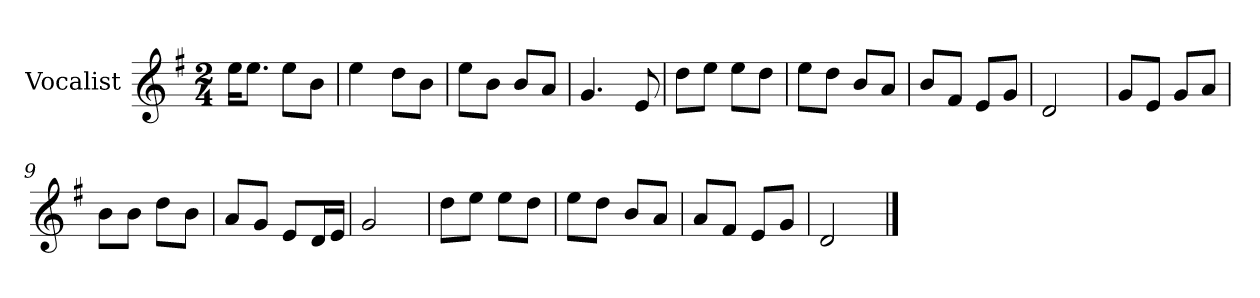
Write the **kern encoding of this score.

**kern
*part1
*staff1
*I"Vocalist
*k[f#]
*G:
*M2/4
=
16eeKL
8.eeJ
8eeL
8bJ
=1
4ee
8ddL
8bJ
=2
8eeL
8bJ
8bL
8aJ
=3
4.g
8e
=4
8ddL
8eeJ
8eeL
8ddJ
=5
8eeL
8ddJ
8bL
8aJ
=6
8bL
8f#J
8eL
8gJ
=7
2d
=8
8gL
8eJ
8gL
8aJ
=9
8bL
8bJ
8ddL
8bJ
=10
8aL
8gJ
8eL
16dL
16eJJ
=11
2g
=12
8ddL
8eeJ
8eeL
8ddJ
=13
8eeL
8ddJ
8bL
8aJ
=14
8aL
8f#J
8eL
8gJ
=15
2d
==
*-
